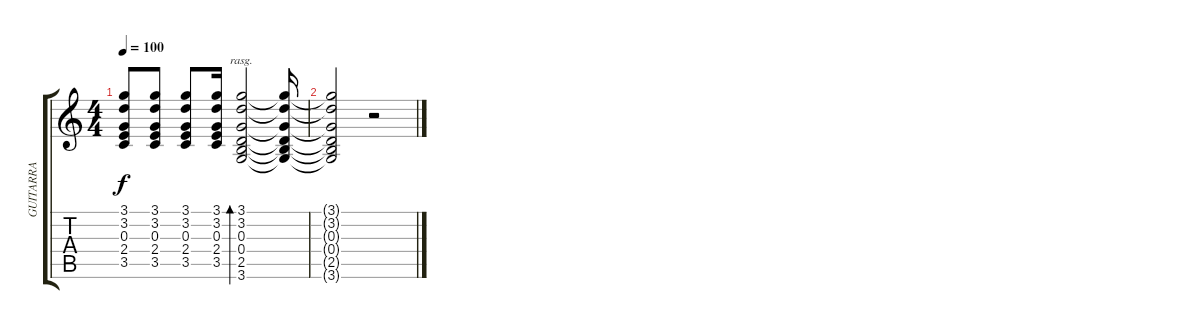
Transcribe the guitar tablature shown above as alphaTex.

\track ("GUITARRA" "GUITARRA") {instrument electricguitarclean}
\staff {score tabs}
\tuning (E4 B3 G3 D3 A2 E2) {hide}
\ts (4 4)
\tempo 100
\clef g2
\ks c
(3.1 3.2 0.3 2.4 3.5).8{dy f} (3.1 3.2 0.3 2.4 3.5).8 (3.1 3.2 0.3 2.4 3.5).8 (3.1 3.2 0.3 2.4 3.5).16 (3.1 3.2 0.3 0.4 2.5 3.6).2{bd 480 rasg ii} (3.1{t} 3.2{t} 0.3{t} 0.4{t} 2.5{t} 3.6{t}).16 |
(3.1{t} 3.2{t} 0.3{t} 0.4{t} 2.5{t} 3.6{t}).2 r.2
